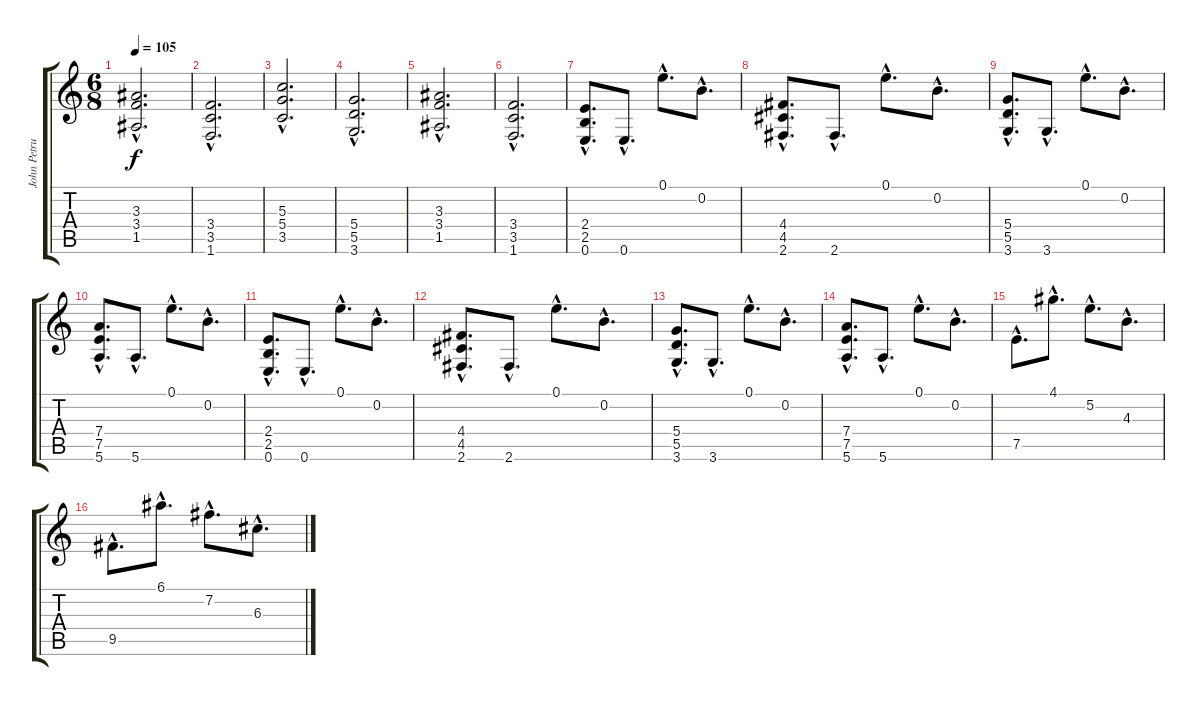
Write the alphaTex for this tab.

\track ("John Petrucci" "John Petru") {instrument distortionguitar}
\staff {score tabs}
\tuning (E4 B3 G3 D3 A2 E2) {hide}
\ts (6 8)
\tempo 105
\clef g2
\ks c
(3.3{hac} 3.4{hac} 1.5{hac}).2{d dy f} |
(3.4{hac} 3.5{hac} 1.6{hac}).2{d} |
(5.3{hac} 5.4{hac} 3.5{hac}).2{d} |
(5.4{hac} 5.5{hac} 3.6{hac}).2{d} |
(3.3{hac} 3.4{hac} 1.5{hac}).2{d} |
(3.4{hac} 3.5{hac} 1.6{hac}).2{d} |
(2.4{hac} 2.5{hac} 0.6{hac}).8{d} 0.6{hac}.8{d} 0.1{hac}.8{d} 0.2{hac}.8{d} |
(4.4{hac} 4.5{hac} 2.6{hac}).8{d} 2.6{hac}.8{d} 0.1{hac}.8{d} 0.2{hac}.8{d} |
(5.4{hac} 5.5{hac} 3.6{hac}).8{d} 3.6{hac}.8{d} 0.1{hac}.8{d} 0.2{hac}.8{d} |
(7.4{hac} 7.5{hac} 5.6{hac}).8{d} 5.6{hac}.8{d} 0.1{hac}.8{d} 0.2{hac}.8{d} |
(2.4{hac} 2.5{hac} 0.6{hac}).8{d} 0.6{hac}.8{d} 0.1{hac}.8{d} 0.2{hac}.8{d} |
(4.4{hac} 4.5{hac} 2.6{hac}).8{d} 2.6{hac}.8{d} 0.1{hac}.8{d} 0.2{hac}.8{d} |
(5.4{hac} 5.5{hac} 3.6{hac}).8{d} 3.6{hac}.8{d} 0.1{hac}.8{d} 0.2{hac}.8{d} |
(7.4{hac} 7.5{hac} 5.6{hac}).8{d} 5.6{hac}.8{d} 0.1{hac}.8{d} 0.2{hac}.8{d} |
7.5{hac}.8{d} 4.1{hac}.8{d} 5.2{hac}.8{d} 4.3{hac}.8{d} |
9.5{hac}.8{d} 6.1{hac}.8{d} 7.2{hac}.8{d} 6.3{hac}.8{d}
